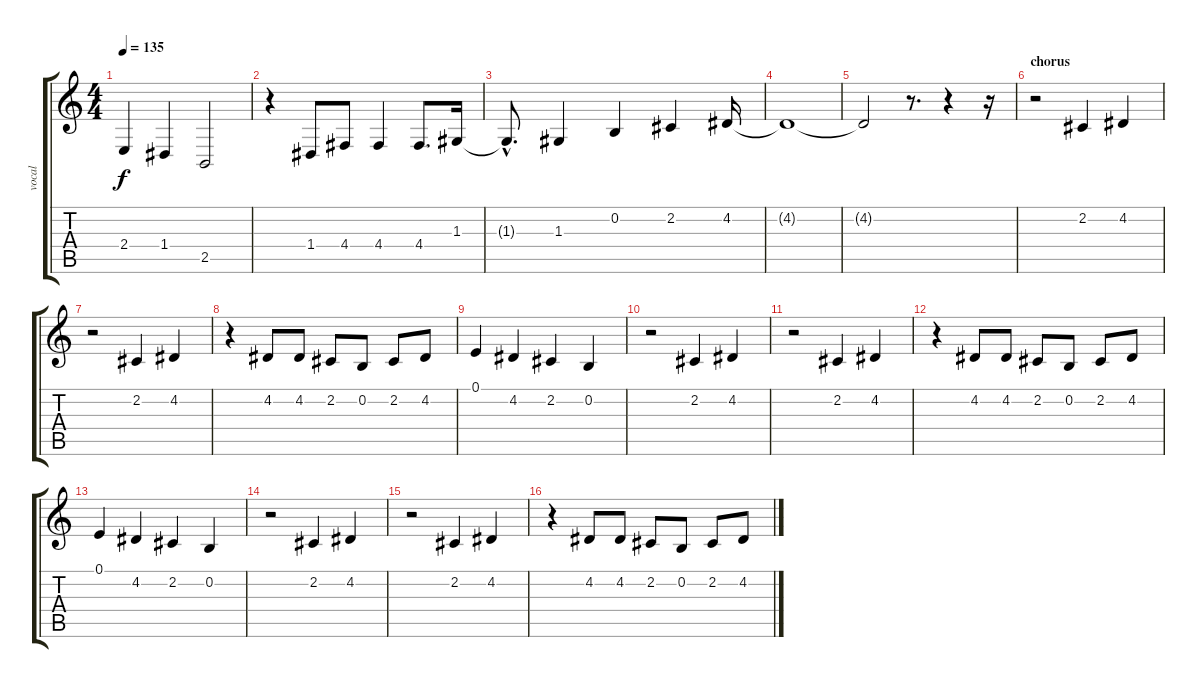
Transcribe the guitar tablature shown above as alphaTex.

\track ("vocal" "vocal") {instrument flute}
\staff {score tabs}
\tuning (E4 B3 G3 D3 A2 E2) {hide}
\ts (4 4)
\tempo 135
\clef g2
\ks c
2.4.4{dy f} 1.4.4 2.5.2 |
r.4 1.4.8 4.4.8 4.4.4 4.4.8{d} 1.3.16 |
1.3{hac t}.8{d} 1.3.4 0.2.4 2.2.4 4.2.16 |
4.2{t}.1 |
4.2{t}.2 r.8{d} r.4 r.16 |
\section ("" "chorus")
r.2 2.2.4 4.2.4 |
r.2 2.2.4 4.2.4 |
r.4 4.2.8 4.2.8 2.2.8 0.2.8 2.2.8 4.2.8 |
0.1.4 4.2.4 2.2.4 0.2.4 |
r.2 2.2.4 4.2.4 |
r.2 2.2.4 4.2.4 |
r.4 4.2.8 4.2.8 2.2.8 0.2.8 2.2.8 4.2.8 |
0.1.4 4.2.4 2.2.4 0.2.4 |
r.2 2.2.4 4.2.4 |
r.2 2.2.4 4.2.4 |
r.4 4.2.8 4.2.8 2.2.8 0.2.8 2.2.8 4.2.8
